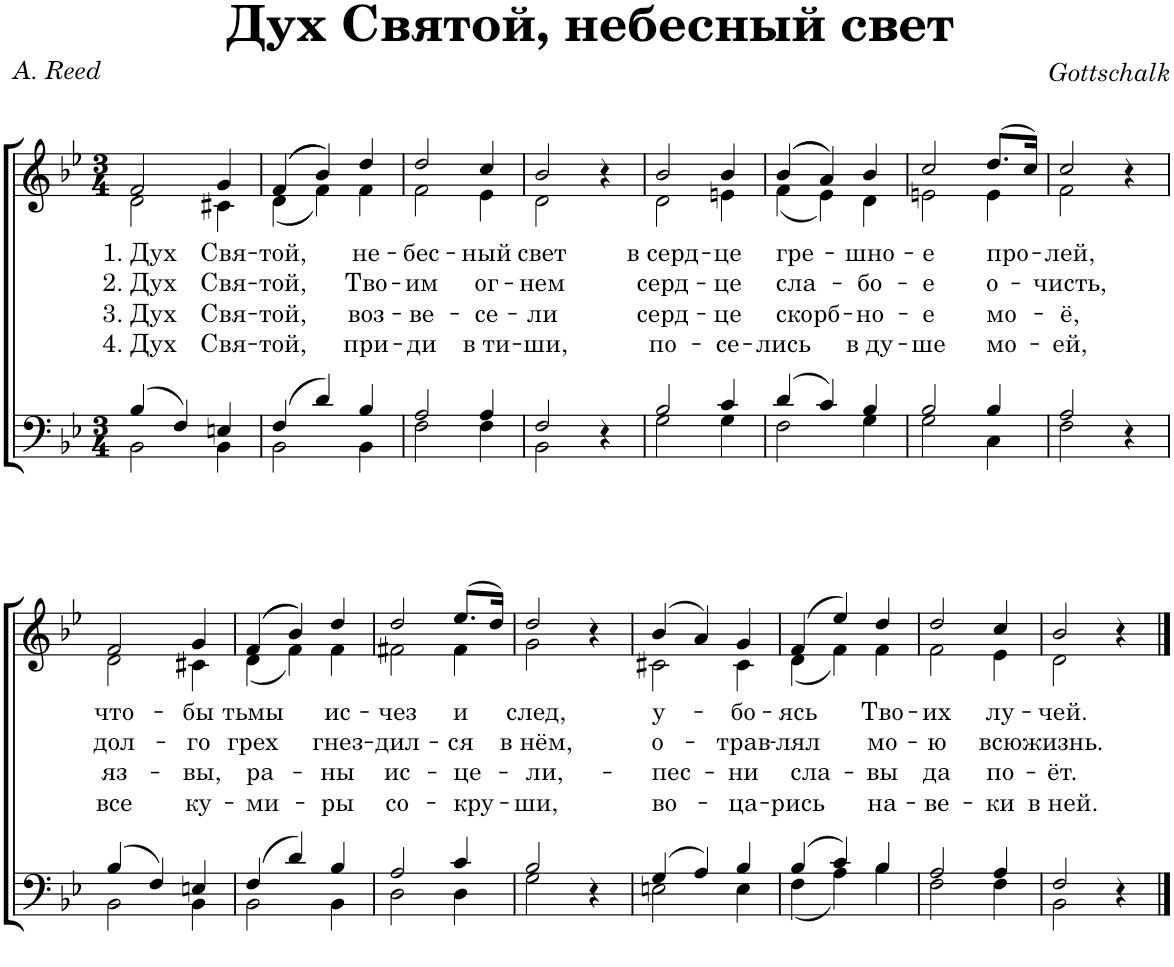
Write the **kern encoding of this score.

**kern	**kern	**text	**text	**text	**text
*part1	*part1	*part1	*part1	*part1	*part1
*staff2	*staff1	*staff1	*staff1	*staff1	*staff1
*I"Piano	*	*	*	*	*
*I'Pno.	*	*	*	*	*
*clefF4	*clefG2	*	*	*	*
*k[b-e-]	*k[b-e-]	*	*	*	*
*M3/4	*M3/4	*	*	*	*
=1	=1	=1	=1	=1	=1
*^	*	*	*	*	*
!	!	!	!LO:LY:b	!LO:LY:b	!LO:LY:b	!LO:LY:b
*	*	*^	*	*	*	*
4B-/	2BB-\	2f/	2d\	1. Дух	2. Дух	3. Дух	4. Дух
4F/	.	.	.	.	.	.	.
!	!	!	!	!LO:LY:b	!LO:LY:b	!LO:LY:b	!LO:LY:b
4En/	4BB-\	4g/	4c#X\	Свя-	Свя-	Свя-	Свя-
=2	=2	=2	=2	=2	=2	=2	=2
!	!	!	!	!LO:LY:b	!LO:LY:b	!LO:LY:b	!LO:LY:b
4F/	2BB-\	(>(4f/	(4d\	-той,	-той,	-той,	-той,
4d/	.	4b-/))	4f\)	.	.	.	.
!	!	!	!	!LO:LY:b	!LO:LY:b	!LO:LY:b	!LO:LY:b
4B-/	4BB-\	4dd/	4f\	не-	Тво-	воз-	при-
=3	=3	=3	=3	=3	=3	=3	=3
!	!	!	!	!LO:LY:b	!LO:LY:b	!LO:LY:b	!LO:LY:b
2A/	2F\	2dd/	2f\	-бес-	-им	-ве-	-ди
!	!	!	!	!LO:LY:b	!LO:LY:b	!LO:LY:b	!LO:LY:b
4A/	4F\	4cc/	4e-\	-ный	ог-	-се-	в ти-
=4	=4	=4	=4	=4	=4	=4	=4
!	!	!	!	!LO:LY:b	!LO:LY:b	!LO:LY:b	!LO:LY:b
2F/	2BB-\	2b-/	2d\	свет	-нем	-ли	-ши,
4r	4ryy	4r	4ryy	.	.	.	.
=5	=5	=5	=5	=5	=5	=5	=5
!	!	!	!	!LO:LY:b	!LO:LY:b	!LO:LY:b	!LO:LY:b
2B-/	2G\	2b-/	2d\	в серд-	серд-	серд-	по-
!	!	!	!	!LO:LY:b	!LO:LY:b	!LO:LY:b	!LO:LY:b
4c/	4G\	4b-/	4en\	-це	-це	-це	-се-
=6	=6	=6	=6	=6	=6	=6	=6
!	!	!	!	!LO:LY:b	!LO:LY:b	!LO:LY:b	!LO:LY:b
4d/	2F\	(>(4b-/	(4f\	гре-	сла-	скорб-	-лись
4c/	.	4a/))	4e-\)	.	.	.	.
!	!	!	!	!LO:LY:b	!LO:LY:b	!LO:LY:b	!LO:LY:b
4B-/	4G\	4b-/	4d\	-шно-	-бо-	-но-	в ду-
=7	=7	=7	=7	=7	=7	=7	=7
!	!	!	!	!LO:LY:b	!LO:LY:b	!LO:LY:b	!LO:LY:b
2B-/	2G\	2cc/	2en\	-е	-е	-е	-ше
!	!	!	!	!LO:LY:b	!LO:LY:b	!LO:LY:b	!LO:LY:b
4B-/	4C\	(8.dd/L	4e\	про-	о-	мо-	мо-
.	.	16cc/Jk)	.	.	.	.	.
=8	=8	=8	=8	=8	=8	=8	=8
!	!	!	!	!LO:LY:b	!LO:LY:b	!LO:LY:b	!LO:LY:b
2A/	2F\	2cc/	2f\	-лей,	-чисть,	-ё,	-ей,
4r	4ryy	4r	4ryy	.	.	.	.
!!LO:LB:g=z	!!
=9	=9	=9	=9	=9	=9	=9	=9
!	!	!	!	!LO:LY:b	!LO:LY:b	!LO:LY:b	!LO:LY:b
4B-/	2BB-\	2f/	2d\	что-	дол-	яз-	все
4F/	.	.	.	.	.	.	.
!	!	!	!	!LO:LY:b	!LO:LY:b	!LO:LY:b	!LO:LY:b
4En/	4BB-\	4g/	4c#X\	-бы	-го	-вы,	ку-
=10	=10	=10	=10	=10	=10	=10	=10
!	!	!	!	!LO:LY:b	!LO:LY:b	!LO:LY:b	!LO:LY:b
4F/	2BB-\	(>(4f/	(4d\	тьмы	грех	ра-	-ми-
4d/	.	4b-/))	4f\)	.	.	.	.
!	!	!	!	!LO:LY:b	!LO:LY:b	!LO:LY:b	!LO:LY:b
4B-/	4BB-\	4dd/	4f\	ис-	гнез-	-ны	-ры
=11	=11	=11	=11	=11	=11	=11	=11
!	!	!	!	!LO:LY:b	!LO:LY:b	!LO:LY:b	!LO:LY:b
2A/	2D\	2dd/	2f#X\	-чез	-дил-	ис-	со-
!	!	!	!	!LO:LY:b	!LO:LY:b	!LO:LY:b	!LO:LY:b
4c/	4D\	(8.ee-/L	4f#\	и	-ся	-це-	-кру-
.	.	16dd/Jk)	.	.	.	.	.
=12	=12	=12	=12	=12	=12	=12	=12
!	!	!	!	!LO:LY:b	!LO:LY:b	!LO:LY:b	!LO:LY:b
2B-/	2G\	2dd/	2g\	след,	в нём,	-ли,-	-ши,
4r	4ryy	4r	4ryy	.	.	.	.
=13	=13	=13	=13	=13	=13	=13	=13
!	!	!	!	!LO:LY:b	!LO:LY:b	!LO:LY:b	!LO:LY:b
4G/	2En\	(4b-/	2c#X\	у-	о-	-пес-	во-
4A/	.	4a/)	.	.	.	.	.
!	!	!	!	!LO:LY:b	!LO:LY:b	!LO:LY:b	!LO:LY:b
4B-/	4E\	4g/	4c#\	-бо-	-трав-	-ни	-ца-
=14	=14	=14	=14	=14	=14	=14	=14
!	!	!	!	!LO:LY:b	!LO:LY:b	!LO:LY:b	!LO:LY:b
4B-/	4F\	(>4f/	(4d\	-ясь	-лял	сла-	-рись
4c/	4A\	4ee-/)	4f\)	.	.	.	.
!	!	!	!	!LO:LY:b	!LO:LY:b	!LO:LY:b	!LO:LY:b
4B-/	4B-\	4dd/	4f\	Тво-	мо-	-вы	на-
=15	=15	=15	=15	=15	=15	=15	=15
!	!	!	!	!LO:LY:b	!LO:LY:b	!LO:LY:b	!LO:LY:b
2A/	2F\	2dd/	2f\	-их	-ю	да	-ве-
!	!	!	!	!LO:LY:b	!LO:LY:b	!LO:LY:b	!LO:LY:b
4A/	4F\	4cc/	4e-\	лу-	всю	по-	-ки
=16	=16	=16	=16	=16	=16	=16	=16
!	!	!	!	!LO:LY:b	!LO:LY:b	!LO:LY:b	!LO:LY:b
2F/	2BB-\	2b-/	2d\	-чей.	жизнь.	-ёт.	в ней.
4r	4ryy	4r	4ryy	.	.	.	.
*v	*v	*	*	*	*	*	*
*	*v	*v	*	*	*	*
==	==	==	==	==	==
*-	*-	*-	*-	*-	*-
